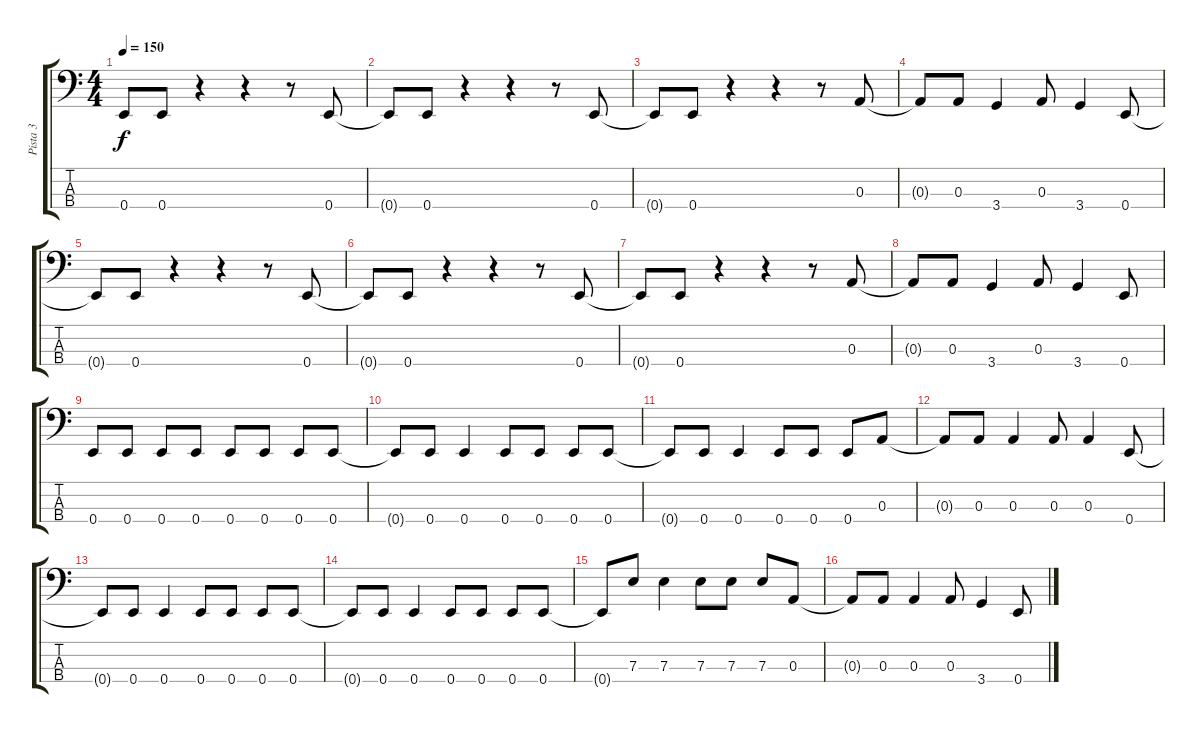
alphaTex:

\track ("Pista 3" "Pista 3") {instrument electricbasspick}
\staff {score tabs}
\tuning (G2 D2 A1 E1) {hide}
\ts (4 4)
\tempo 150
\clef f4
\ks c
0.4{t}.8{dy f} 0.4.8 r.4 r.4 r.8 0.4.8 |
0.4{t}.8 0.4.8 r.4 r.4 r.8 0.4.8 |
0.4{t}.8 0.4.8 r.4 r.4 r.8 0.3.8 |
0.3{t}.8 0.3.8 3.4.4 0.3.8 3.4.4 0.4.8 |
0.4{t}.8 0.4.8 r.4 r.4 r.8 0.4.8 |
0.4{t}.8 0.4.8 r.4 r.4 r.8 0.4.8 |
0.4{t}.8 0.4.8 r.4 r.4 r.8 0.3.8 |
0.3{t}.8 0.3.8 3.4.4 0.3.8 3.4.4 0.4.8 |
0.4.8 0.4.8 0.4.8 0.4.8 0.4.8 0.4.8 0.4.8 0.4.8 |
0.4{t}.8 0.4.8 0.4.4 0.4.8 0.4.8 0.4.8 0.4.8 |
0.4{t}.8 0.4.8 0.4.4 0.4.8 0.4.8 0.4.8 0.3.8 |
0.3{t}.8 0.3.8 0.3.4 0.3.8 0.3.4 0.4.8 |
0.4{t}.8 0.4.8 0.4.4 0.4.8 0.4.8 0.4.8 0.4.8 |
0.4{t}.8 0.4.8 0.4.4 0.4.8 0.4.8 0.4.8 0.4.8 |
0.4{t}.8 7.3.8 7.3.4 7.3.8 7.3.8 7.3.8 0.3.8 |
0.3{t}.8 0.3.8 0.3.4 0.3.8 3.4.4 0.4.8
